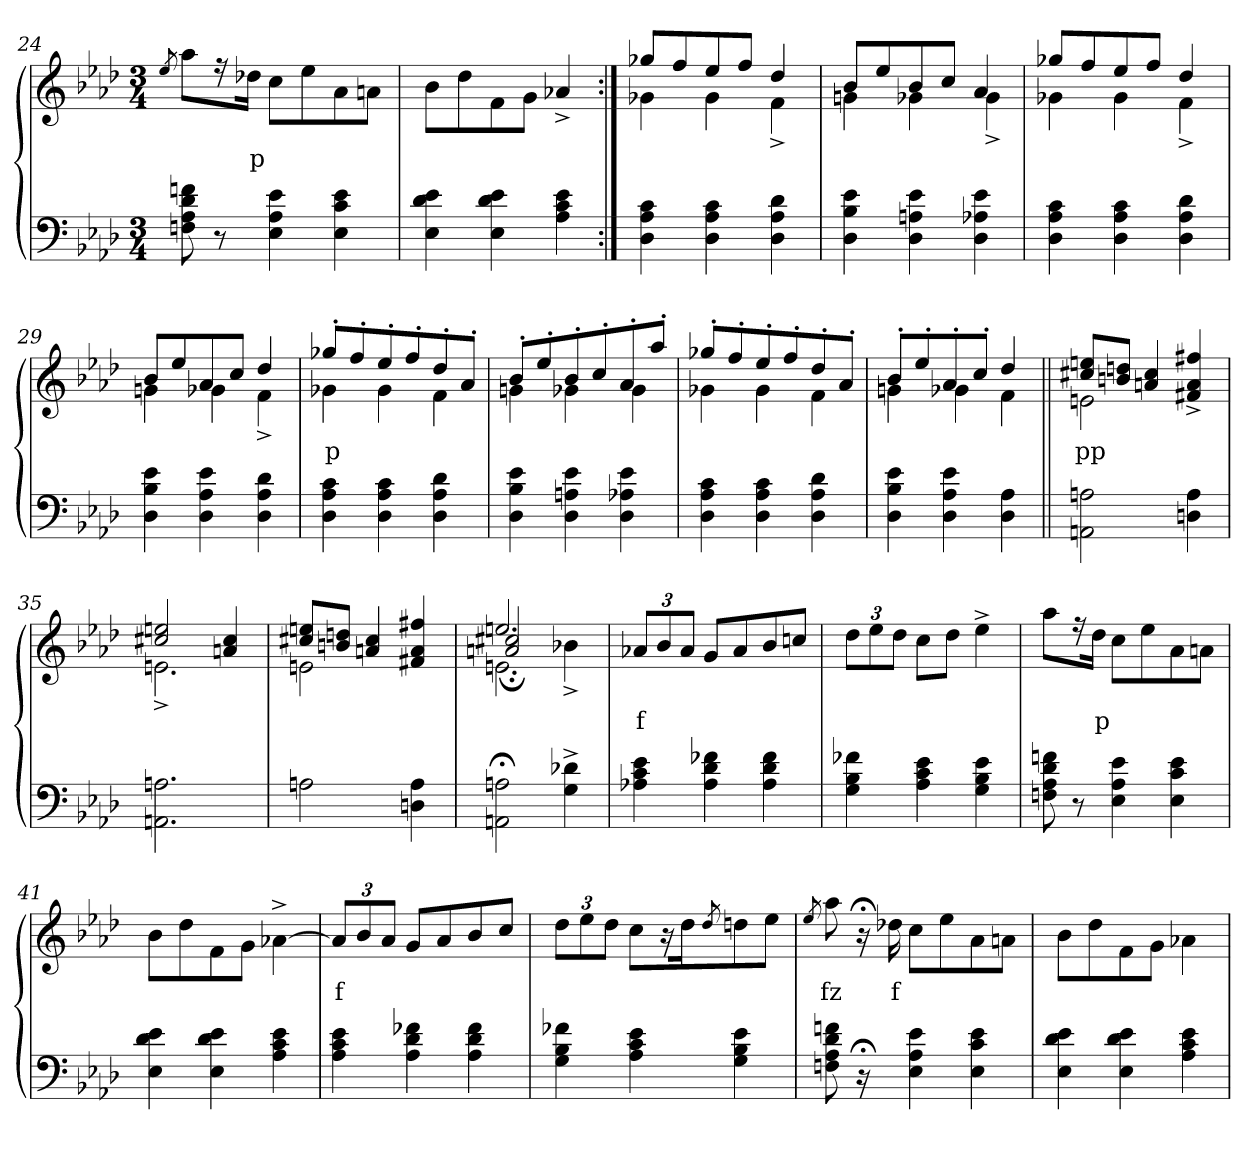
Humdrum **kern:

**kern	**kern	**text
*part2	*part1	*part1
*staff2	*staff1	*staff1
*clefF4	*clefG2	*
*k[b-e-a-d-]	*k[b-e-a-d-]	*
*A-:	*A-:	*
*M3/4	*M3/4	*
=24	=24	=24
.	8qee-/	.
8fn 8d- 8A- 8Fn	8aa-L	.
8r	16r	.
.	16dd-XJk	p
4e- 4A- 4E-	8ccL	.
.	8ee-	.
4e- 4c 4E-	8a-	.
.	8anJ	.
=25	=25	=25
4e- 4d- 4E-	8b-\L	.
.	8dd-	.
4e- 4d- 4E-	8f	.
.	8gJ	.
4e- 4c 4A-	4a-X^>/	.
=26:|!	=26:|!	=26:|!
*	*^	*
4c 4A- 4D-	8gg-XL	4g-	.
.	8ff	.	.
4c 4A- 4D-	8ee-	4g-	.
.	8ffJ	.	.
4d- 4A- 4D-	4dd-	4f^>	.
=27	=27	=27	=27
4e- 4B- 4D-	8b-L	4gn	.
.	8ee-	.	.
4e- 4An 4D-	8b-	4g-X	.
.	8ccJ	.	.
4e- 4A-X 4D-	4a-	4g-^>	.
=28	=28	=28	=28
4c 4A- 4D-	8gg-XL	4g-	.
.	8ff	.	.
4c 4A- 4D-	8ee-	4g-	.
.	8ffJ	.	.
4d- 4A- 4D-	4dd-	4f^>	.
=29	=29	=29	=29
4e- 4B- 4D-	8b-L	4gn	.
.	8ee-	.	.
4e- 4A- 4D-	8a-	4g-X	.
.	8ccJ	.	.
4d- 4A- 4D-	4dd-	4f^>	.
=30	=30	=30	=30
4c 4A- 4D-	8gg-X'>L	4g-	p
.	8ff'>	.	.
4c 4A- 4D-	8ee-'>	4g-	.
.	8ff'>	.	.
4d- 4A- 4D-	8dd-'>	4f	.
.	8a-'>J	.	.
=31	=31	=31	=31
4e- 4B- 4D-	8b-'>L	4gn	.
.	8ee-'>	.	.
4e- 4An 4D-	8b-'>	4g-X	.
.	8cc'>	.	.
4e- 4A-X 4D-	8a-'>	4g-	.
.	8aa-'>J	.	.
=32	=32	=32	=32
4c 4A- 4D-	8gg-X'>L	4g-	.
.	8ff'>	.	.
4c 4A- 4D-	8ee-'>	4g-	.
.	8ff'>	.	.
4d- 4A- 4D-	8dd-'>	4f	.
.	8a-'>J	.	.
=33	=33	=33	=33
4e- 4B- 4D-	8b-'>L	4gn	.
.	8ee-'>	.	.
4e- 4A- 4D-	8a-'>	4g-X	.
.	8cc'>J	.	.
4A- 4D-	4dd-	4f	.
=34||	=34||	=34||	=34||
2An 2AAn	8een 8cc#XL	2en	pp
.	8ddn 8bnJ	.	.
.	4cc# 4an	.	.
4A 4Dn	4ff#X/^> 4a/^> 4f#X/^>	4ryy	.
=35	=35	=35	=35
2.An 2.AAn	2een 2cc#X	2.en^>	.
.	4cc# 4an	.	.
=36	=36	=36	=36
2An	8een 8cc#XL	2en	.
.	8ddn 8bnJ	.	.
.	4cc# 4an	.	.
4A 4Dn	4ff#X/ 4a/ 4f#X/	4ryy	.
=37	=37	=37	=37
*	*	*^	*
2An;< 2AAn;<	2.een	2cc#X/;< 2an/;<	2.en\	.
4d-X^> 4G^>	.	4b-X^>	.	.
*	*v	*v	*v	*
=38	=38	=38
4e- 4c 4A-X	12a-XL	f
.	12b-	.
.	12a-J	.
4f-X 4d- 4A-	8gL	.
.	8a-	.
4f- 4d- 4A-	8b-	.
.	8ccnJ	.
=39	=39	=39
4f-X 4B- 4G	12dd-L	.
.	12ee-	.
.	12dd-J	.
4e- 4c 4A-	8ccL	.
.	8dd-J	.
4e- 4B- 4G	4ee-^>	.
=40	=40	=40
8fn 8d- 8A- 8Fn	8aa-L	.
8r	16r	.
.	16dd-Jk	p
4e- 4A- 4E-	8ccL	.
.	8ee-	.
4e- 4c 4E-	8a-	.
.	8anJ	.
=41	=41	=41
4e- 4d- 4E-	8b-\L	.
.	8dd-	.
4e- 4d- 4E-	8f	.
.	8gJ	.
4e- 4c 4A-	[4a-X^>\	.
=42	=42	=42
4e- 4c 4A-	12a-L]	f
.	12b-	.
.	12a-J	.
4f-X 4d- 4A-	8gL	.
.	8a-	.
4f- 4d- 4A-	8b-	.
.	8ccJ	.
=43	=43	=43
4f-X 4B- 4G	12dd-L	.
.	12ee-	.
.	12dd-J	.
4e- 4c 4A-	8ccL	.
.	16r	.
.	16dd-	.
.	8qdd-/	.
4e- 4B- 4G	8ddn	.
.	8ee-J	.
=44	=44	=44
.	8qee-/	.
8fn 8d- 8A- 8Fn	8aa-	fz
16r;<	16r;<	.
16ryy	16dd-X	f
4e- 4A- 4E-	8ccL	.
.	8ee-	.
4e- 4c 4E-	8a-	.
.	8anJ	.
=45	=45	=45
4e- 4d- 4E-	8b-\L	.
.	8dd-	.
4e- 4d- 4E-	8f	.
.	8gJ	.
4e- 4c 4A-	4a-X\	.
=	=	=
*-	*-	*-
